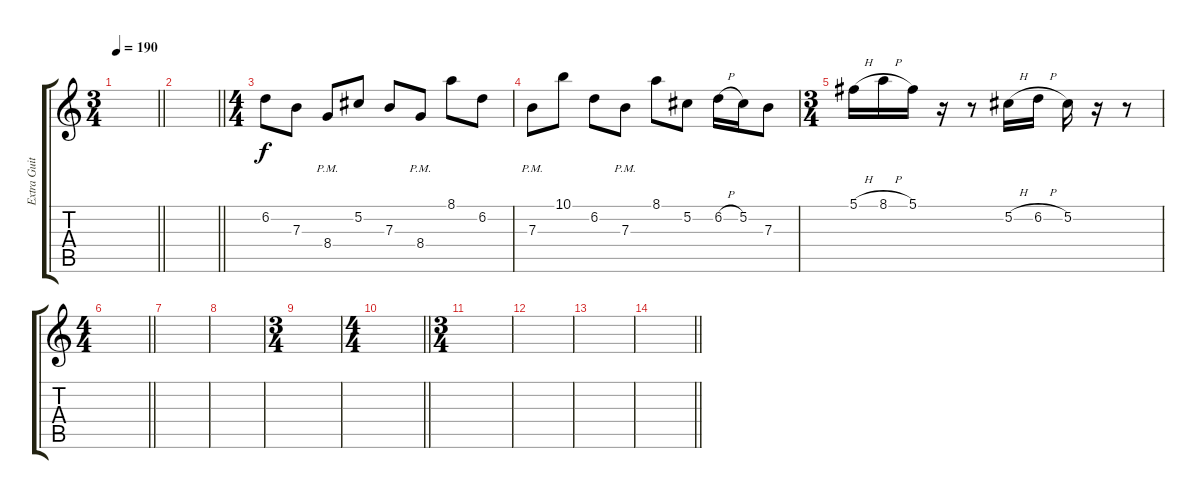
\track ("Extra Guitar" "Extra Guit") {instrument distortionguitar}
\staff {score tabs}
\tuning (Db4 Ab3 E3 B2 Gb2 B1) {hide}
\ts (3 4)
\tempo 190
\clef g2
\barLineRight lightlight
\ks c
|
\barLineRight lightlight
|
\ts (4 4)
6.2.8 7.3.8 8.4{pm}.8 5.2.8 7.3.8 8.4{pm}.8 8.1.8 6.2.8 |
7.3{pm}.8 10.1.8 6.2.8 7.3{pm}.8 8.1.8 5.2.8 6.2{h}.16 5.2.16 7.3.8 |
\ts (3 4)
5.1{h}.16 8.1{h}.16 5.1.16 r.16 r.8 5.2{h}.16 6.2{h}.16 5.2.16 r.16 r.8 |
\ts (4 4)
\barLineRight lightlight
|
|
|
\ts (3 4)
|
\ts (4 4)
\barLineRight lightlight
|
\ts (3 4)
|
|
|
\barLineRight lightlight
